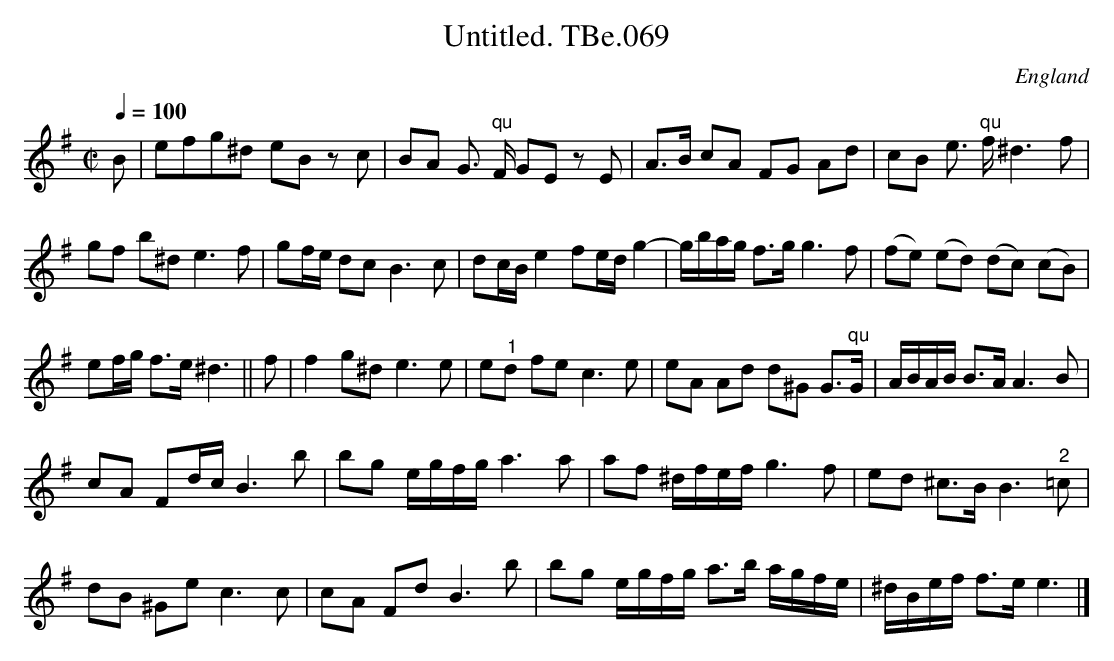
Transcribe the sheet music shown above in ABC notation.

X:1
T:Untitled. TBe.069
M:C|
L:1/8
Q:1/4=100
O:England
K:E minor
B | efg^d eB zc | BA G>"^qu" F GE zE |\
A>B cA FG Ad | cB e>"qu" f ^d3 f |!
gf b^d e3 f | gf/e/ dc B3 c | dc/B/ e2 fe/d/ g2-|g/b/a/g/ f>g g3 f |\
(fe) (ed) (dc) (cB) |!
ef/g/ f>e ^d3 || f | f2 g^d e3e | e"^1"d fe c3e |\
eA Ad d^G G>"^qu"G | A/B/A/B/ B>A A3 B |!
cA Fd/c/ B3b | bg e/g/f/g/ a3a | af ^d/f/e/f/g3f |\
ed ^c>B B3 "^2"=c | !
dB ^Ge c3c |cA Fd B3 b |\
bg e/g/f/g/ a>b a/g/f/e/ | ^d/B/e/f/ f>e e3 |]
